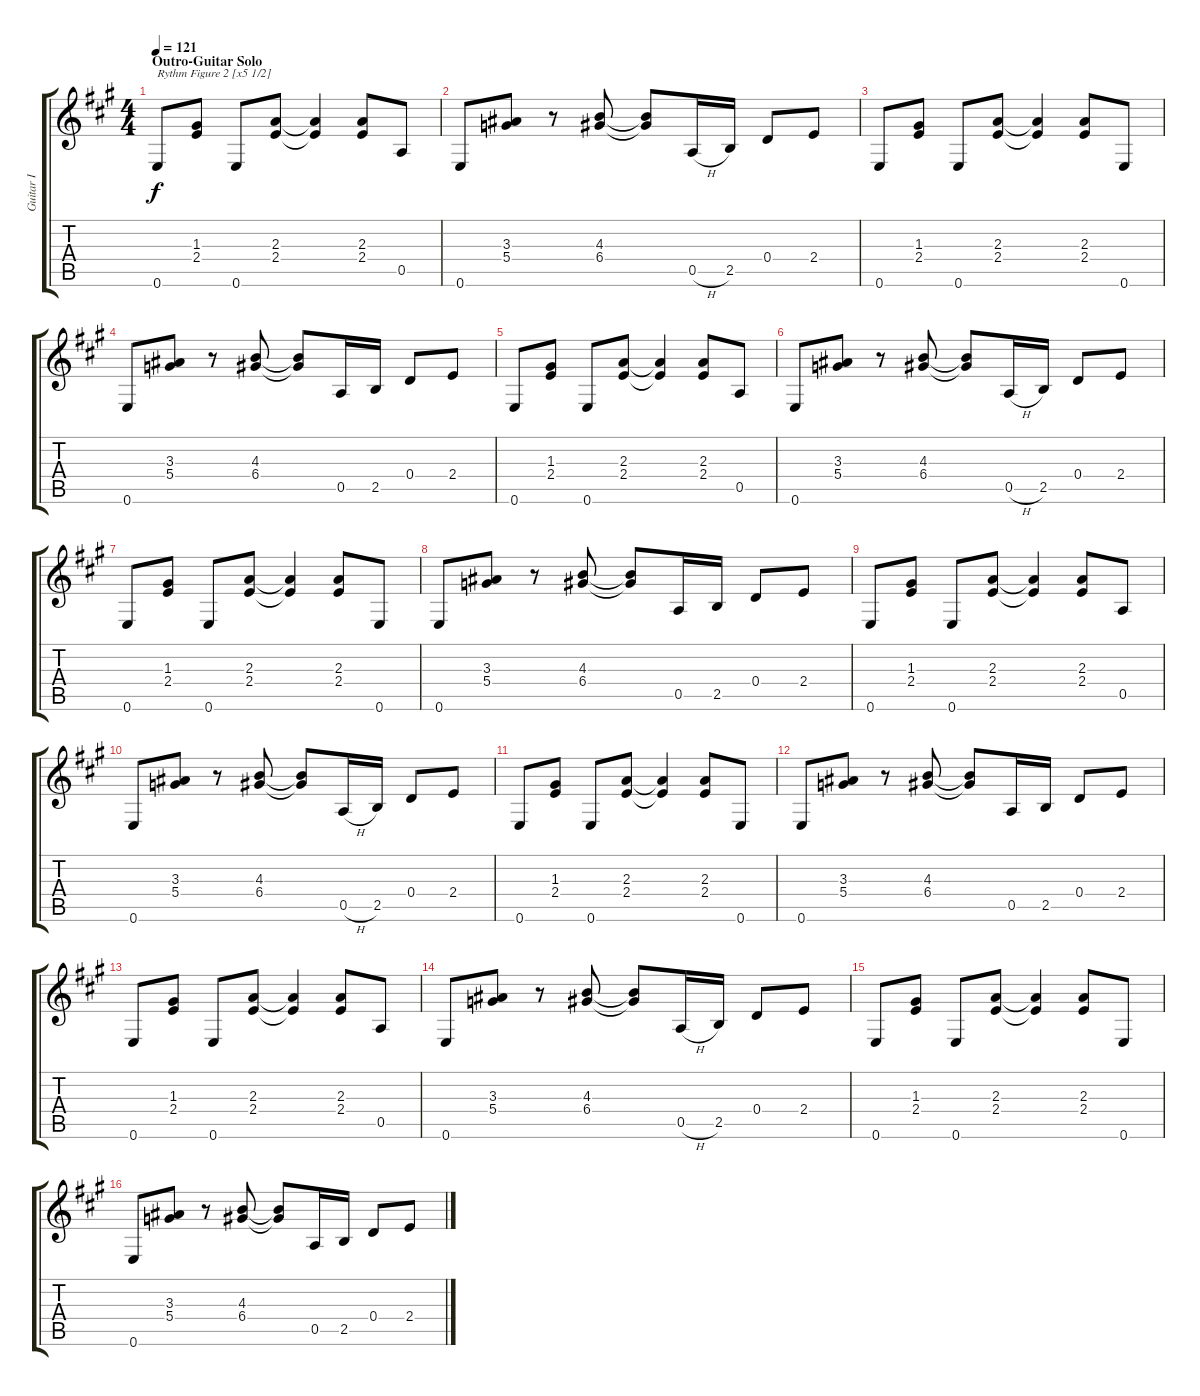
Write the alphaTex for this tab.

\track ("Guitar I" "Guitar I") {instrument distortionguitar}
\staff {score tabs}
\tuning (E4 B3 G3 D3 A2 E2) {hide}
\ts (4 4)
\section ("" "Outro-Guitar Solo")
\tempo 121
\clef g2
\ks a
0.6.8{txt "Rythm Figure 2 [x5 1/2]" dy f} (1.3 2.4).8 0.6.8 (2.3 2.4).8 (2.3{t} 2.4{t}).4 (2.3 2.4).8 0.5.8 |
0.6.8 (3.3 5.4).8 r.8 (4.3 6.4).8 (4.3{t} 6.4{t}).8 0.5{h}.16 2.5.16 0.4.8 2.4.8 |
0.6.8 (1.3 2.4).8 0.6.8 (2.3 2.4).8 (2.3{t} 2.4{t}).4 (2.3 2.4).8 0.6.8 |
0.6.8 (3.3 5.4).8 r.8 (4.3 6.4).8 (4.3{t} 6.4{t}).8 0.5.16 2.5.16 0.4.8 2.4.8 |
0.6.8 (1.3 2.4).8 0.6.8 (2.3 2.4).8 (2.3{t} 2.4{t}).4 (2.3 2.4).8 0.5.8 |
0.6.8 (3.3 5.4).8 r.8 (4.3 6.4).8 (4.3{t} 6.4{t}).8 0.5{h}.16 2.5.16 0.4.8 2.4.8 |
0.6.8 (1.3 2.4).8 0.6.8 (2.3 2.4).8 (2.3{t} 2.4{t}).4 (2.3 2.4).8 0.6.8 |
0.6.8 (3.3 5.4).8 r.8 (4.3 6.4).8 (4.3{t} 6.4{t}).8 0.5.16 2.5.16 0.4.8 2.4.8 |
0.6.8 (1.3 2.4).8 0.6.8 (2.3 2.4).8 (2.3{t} 2.4{t}).4 (2.3 2.4).8 0.5.8 |
0.6.8 (3.3 5.4).8 r.8 (4.3 6.4).8 (4.3{t} 6.4{t}).8 0.5{h}.16 2.5.16 0.4.8 2.4.8 |
0.6.8 (1.3 2.4).8 0.6.8 (2.3 2.4).8 (2.3{t} 2.4{t}).4 (2.3 2.4).8 0.6.8 |
0.6.8 (3.3 5.4).8 r.8 (4.3 6.4).8 (4.3{t} 6.4{t}).8 0.5.16 2.5.16 0.4.8 2.4.8 |
0.6.8 (1.3 2.4).8 0.6.8 (2.3 2.4).8 (2.3{t} 2.4{t}).4 (2.3 2.4).8 0.5.8 |
0.6.8 (3.3 5.4).8 r.8 (4.3 6.4).8 (4.3{t} 6.4{t}).8 0.5{h}.16 2.5.16 0.4.8 2.4.8 |
0.6.8 (1.3 2.4).8 0.6.8 (2.3 2.4).8 (2.3{t} 2.4{t}).4 (2.3 2.4).8 0.6.8 |
0.6.8 (3.3 5.4).8 r.8 (4.3 6.4).8 (4.3{t} 6.4{t}).8 0.5.16 2.5.16 0.4.8 2.4.8
